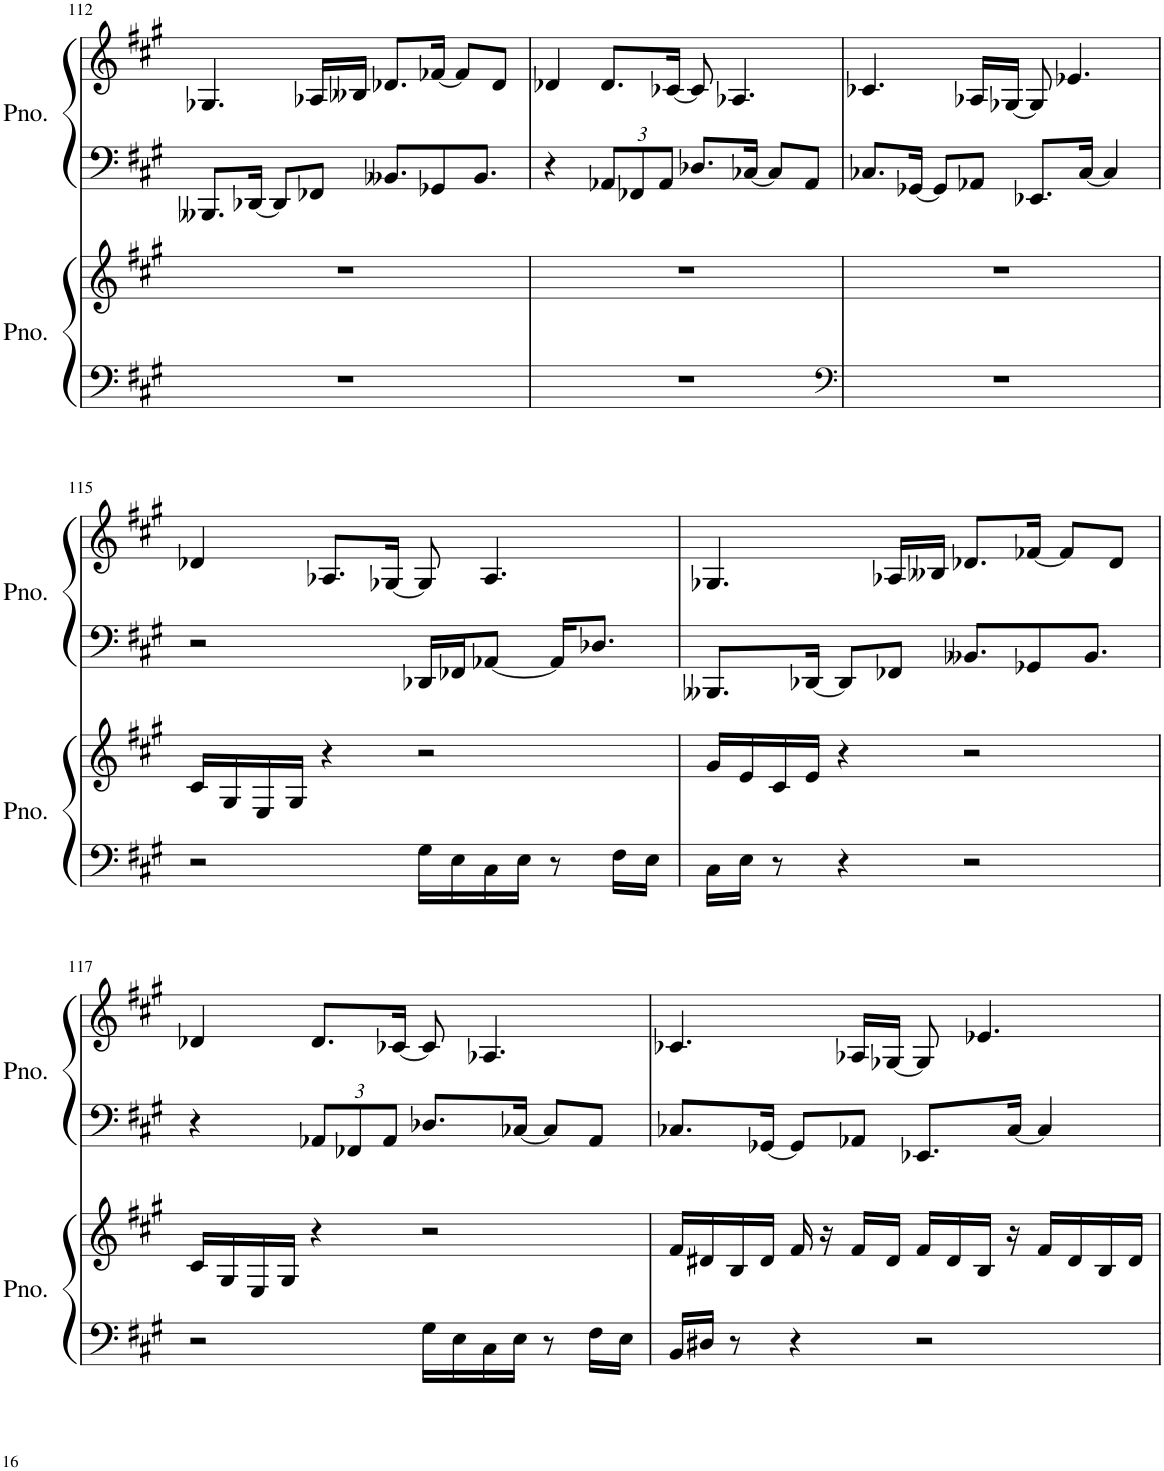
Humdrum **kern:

**kern	**kern	**kern	**kern
*part2	*part2	*part1	*part1
*staff4	*staff3	*staff2	*staff1
*I"Piano	*	*I"Piano	*
*I'Pno.	*	*I'Pno.	*
!!LO:PB:g=z
*clefF4	*clefG2	*clefF4	*clefG2
*k[f#c#g#]	*k[f#c#g#]	*k[f#c#g#]	*k[f#c#g#]
*M4/4	*M4/4	*M4/4	*M4/4
=112	=112	=112	=112
1r	1r	8.BBB--X/L	4.G-X/
.	.	[16DD-X/Jk	.
.	.	8DD-/L]	.
.	.	8FF-X/J	16A-X/LL
.	.	.	16B--X/JJ
.	.	8.BB--X/L	8.d-X/L
.	.	8GG-X/	[16f-X/Jk
.	.	.	8f-/L]
.	.	8.BB--/J	.
.	.	.	8d-/J
=113	=113	=113	=113
1r	1r	4r	4d-X/
*	*	*Xbrackettup	*
.	.	12AA-X/L	8.d-/L
.	.	12FF-X/	.
.	.	12AA-/J	.
.	.	.	[16c-X/Jk
.	.	8.D-X/L	8c-/]
.	.	.	4.A-X/
.	.	[16C-X/Jk	.
.	.	8C-/L]	.
.	.	8AA-/J	.
=114	=114	=114	=114
*clefF4	*	*	*
1r	1r	8.C-X/L	4.c-X/
.	.	[16GG-X/Jk	.
.	.	8GG-/L]	.
.	.	8AA-X/J	16A-X/LL
.	.	.	[16G-X/JJ
.	.	8.EE-X/L	8G-/]
.	.	.	4.e-X/
.	.	[16C-/Jk	.
.	.	4C-/]	.
!!LO:LB:g=z
=115	=115	=115	=115
2r	16c#/LL	2r	4d-X/
.	16G#/	.	.
.	16E/	.	.
.	16G#/JJ	.	.
.	4r	.	8.A-X/L
.	.	.	[16G-X/Jk
16G#\LL	2r	16DD-X/LL	8G-/]
16E\	.	16FF-X/J	.
16C#\	.	[8AA-X/J	4.A-/
16E\JJ	.	.	.
8r	.	16AA-/KL]	.
.	.	8.D-X/J	.
16F#\LL	.	.	.
16E\JJ	.	.	.
=116	=116	=116	=116
16C#\LL	16g#/LL	8.BBB--X/L	4.G-X/
16E\JJ	16e/	.	.
8r	16c#/	.	.
.	16e/JJ	[16DD-X/Jk	.
4r	4r	8DD-/L]	.
.	.	8FF-X/J	16A-X/LL
.	.	.	16B--X/JJ
2r	2r	8.BB--X/L	8.d-X/L
.	.	8GG-X/	[16f-X/Jk
.	.	.	8f-/L]
.	.	8.BB--/J	.
.	.	.	8d-/J
!!LO:LB:g=z
=117	=117	=117	=117
2r	16c#/LL	4r	4d-X/
.	16G#/	.	.
.	16E/	.	.
.	16G#/JJ	.	.
.	4r	12AA-X/L	8.d-/L
.	.	12FF-X/	.
.	.	12AA-/J	.
.	.	.	[16c-X/Jk
16G#\LL	2r	8.D-X/L	8c-/]
16E\	.	.	.
16C#\	.	.	4.A-X/
16E\JJ	.	[16C-X/Jk	.
8r	.	8C-/L]	.
16F#\LL	.	8AA-/J	.
16E\JJ	.	.	.
=118	=118	=118	=118
16BB/LL	16f#/LL	8.C-X/L	4.c-X/
16D#X/JJ	16d#X/	.	.
8r	16B/	.	.
.	16d#/JJ	[16GG-X/Jk	.
4r	16f#/	8GG-/L]	.
.	16r	.	.
.	16f#/LL	8AA-X/J	16A-X/LL
.	16d#/JJ	.	[16G-X/JJ
2r	16f#/LL	8.EE-X/L	8G-/]
.	16d#/	.	.
.	16B/JJ	.	4.e-X/
.	16r	[16C-/Jk	.
.	16f#/LL	4C-/]	.
.	16d#/	.	.
.	16B/	.	.
.	16d#/JJ	.	.
=	=	=	=
*-	*-	*-	*-
